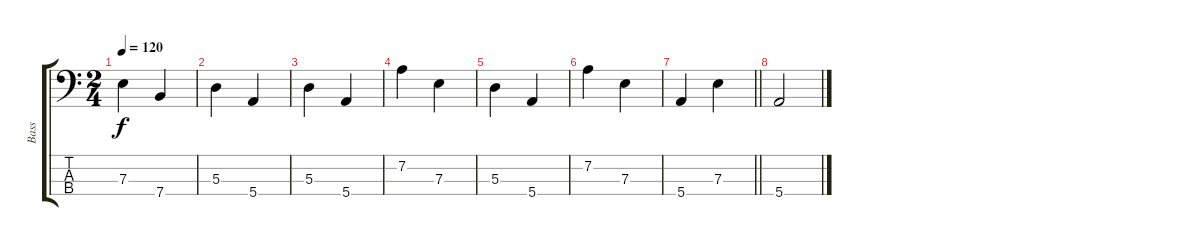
\track ("Bass" "Bass") {instrument electricbassfinger}
\staff {score tabs}
\tuning (G2 D2 A1 E1) {hide}
\ts (2 4)
\tempo 120
\clef f4
\ks c
7.3.4{dy f} 7.4.4 |
5.3.4 5.4.4 |
5.3.4 5.4.4 |
7.2.4 7.3.4 |
5.3.4 5.4.4 |
7.2.4 7.3.4 |
\barLineRight lightlight
5.4.4 7.3.4 |
5.4.2
